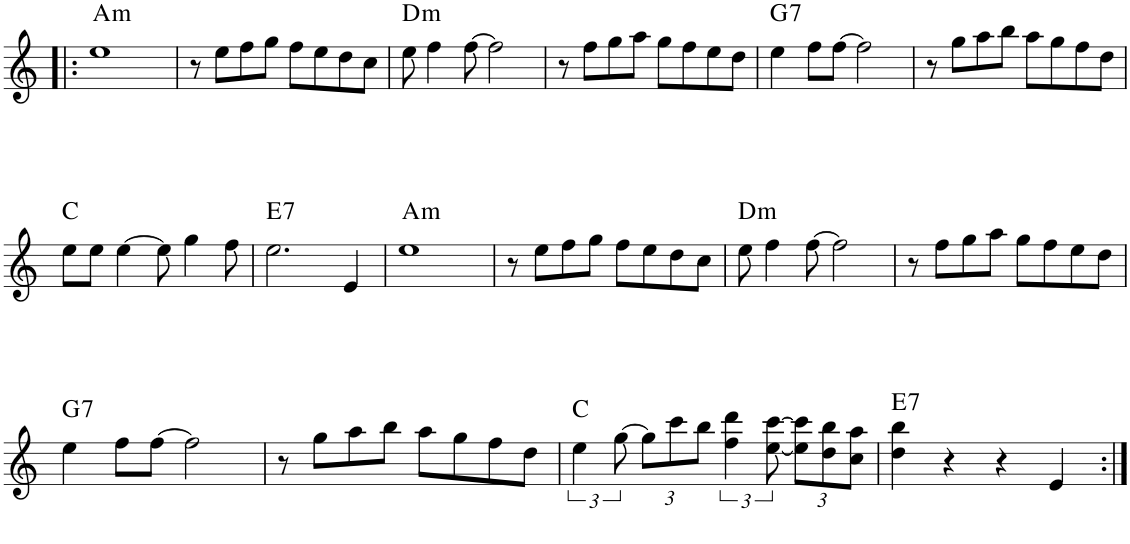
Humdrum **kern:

**kern	**harte
*part1	*part1
*staff1	*
*I"Piano	*
*I'Pno.	*
!!LO:PB:g=z
*clefG2	*
*k[]	*
*M4/4	*
=34!|:	=34!|:
!	!LO:H:kt=m
1ee	A:min
=35	=35
8r	.
8ee\L	.
8ff\	.
8gg\J	.
8ff\L	.
8ee\	.
8dd\	.
8cc\J	.
=36	=36
!	!LO:H:kt=m
8ee\	D:min
4ff\	.
[8ff\	.
2ff\]	.
=37	=37
8r	.
8ff\L	.
8gg\	.
8aa\J	.
8gg\L	.
8ff\	.
8ee\	.
8dd\J	.
=38	=38
!	!LO:H:kt=7
4ee\	G:7
8ff\L	.
[8ff\J	.
2ff\]	.
=39	=39
8r	.
8gg\L	.
8aa\	.
8bb\J	.
8aa\L	.
8gg\	.
8ff\	.
8dd\J	.
!!LO:LB:g=z
=40	=40
8ee\L	C:maj
8ee\J	.
[4ee\	.
8ee\]	.
4gg\	.
8ff\	.
=41	=41
!	!LO:H:kt=7
2.ee\	E:7
4e/	.
=42	=42
!	!LO:H:kt=m
1ee	A:min
=43	=43
8r	.
8ee\L	.
8ff\	.
8gg\J	.
8ff\L	.
8ee\	.
8dd\	.
8cc\J	.
=44	=44
!	!LO:H:kt=m
8ee\	D:min
4ff\	.
[8ff\	.
2ff\]	.
=45	=45
8r	.
8ff\L	.
8gg\	.
8aa\J	.
8gg\L	.
8ff\	.
8ee\	.
8dd\J	.
!!LO:LB:g=z
=46	=46
!	!LO:H:kt=7
4ee\	G:7
8ff\L	.
[8ff\J	.
2ff\]	.
=47	=47
8r	.
8gg\L	.
8aa\	.
8bb\J	.
8aa\L	.
8gg\	.
8ff\	.
8dd\J	.
=48	=48
6ee\	C:maj
[12gg\	.
*Xbrackettup	*
12gg\L]	.
12ccc\	.
12bb\J	.
*brackettup	*
6ff\ 6ddd\	.
[12ee\ [12ccc\	.
*Xbrackettup	*
12ee\] 12ccc\]L	.
12dd\ 12bb\	.
12cc\ 12aa\J	.
=49	=49
!	!LO:H:kt=7
4dd\ 4bb\	E:7
4r	.
4r	.
4e/	.
=:|!	=:|!
*-	*-
